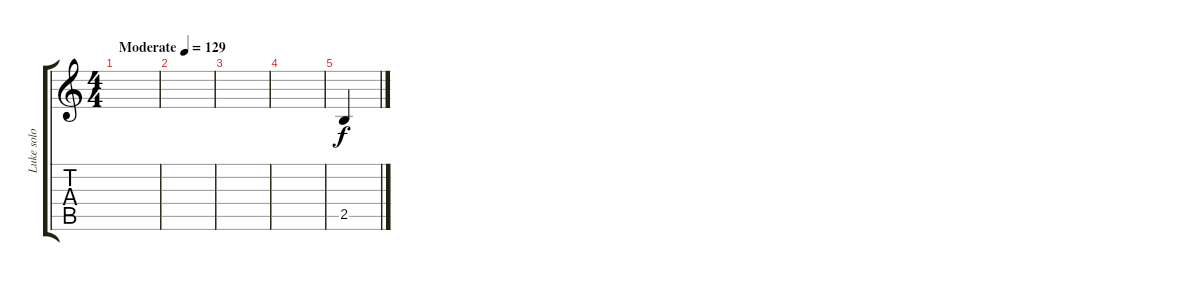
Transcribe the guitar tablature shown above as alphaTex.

\track ("Luke solo" "Luke solo") {instrument overdrivenguitar}
\staff {score tabs}
\tuning (E4 B3 G3 D3 A2 E2) {hide}
\ts (4 4)
\tempo (129 "Moderate")
\clef g2
\ks c
|
|
|
|
2.5.4
